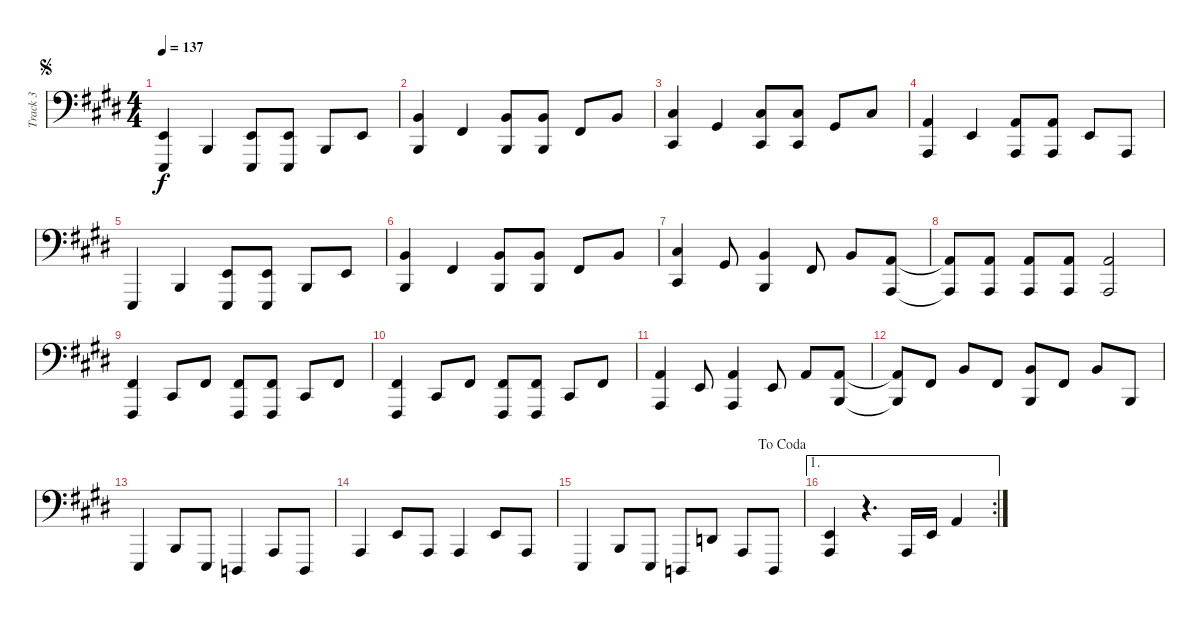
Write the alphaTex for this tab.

\track ("Track 3" "Track 3") {instrument electricgrandpiano}
\staff {score}
\tuning (G2 D2 A1 A0) {hide}
\ts (4 4)
\jump segno
\tempo 137
\clef f4
\ks e
(2.2 7.4).4{dy f} 2.3.4 (2.2 7.4).8 (2.2 7.4).8 2.3.8 2.2.8 |
(4.1 2.3).4 4.2.4 (4.1 2.3).8 (4.1 2.3).8 4.2.8 4.1.8 |
(6.1 4.3).4 1.1.4 (6.1 4.3).8 (6.1 4.3).8 1.1.8 6.1.8 |
(2.1 0.3).4 2.2.4 (2.1 0.3).8 (2.1 0.3).8 2.2.8 0.3.8 |
7.4.4 2.3.4 (2.2 7.4).8 (2.2 7.4).8 2.3.8 2.2.8 |
(4.1 2.3).4 4.2.4 (4.1 2.3).8 (4.1 2.3).8 4.2.8 4.1.8 |
(6.1 4.3).4 1.1.8 (4.1 2.3).4 4.2.8 4.1.8 (2.1 0.3).8 |
(2.1{t} 0.3{t}).8 (2.1 0.3).8 (2.1 0.3).8 (2.1 0.3).8 (2.1 0.3).2 |
(4.2 9.4).4 4.3.8 4.2.8 (4.2 9.4).8 (4.2 9.4).8 4.3.8 4.2.8 |
(4.2 9.4).4 4.3.8 4.2.8 (4.2 9.4).8 (4.2 9.4).8 4.3.8 4.2.8 |
(2.1 0.3).4 2.2.8 (2.1 0.3).4 2.2.8 2.1.8 (2.1 2.3).8 |
(2.1{t} 2.3{t}).8 4.2.8 4.1.8 4.2.8 (4.1 2.3).8 4.2.8 4.1.8 2.3.8 |
7.4.4 2.3.8 7.4.8 5.4.4 0.3.8 5.4.8 |
0.3.4 2.2.8 0.3.8 0.3.4 2.2.8 0.3.8 |
\jump dacoda
7.4.4 2.3.8 7.4.8 5.4.8 0.2.8 0.3.8 5.4.8 |
\ae 1
\rc 2
(2.2 0.3).4 r.4{d} 0.3.16 2.2.16 2.1.4
